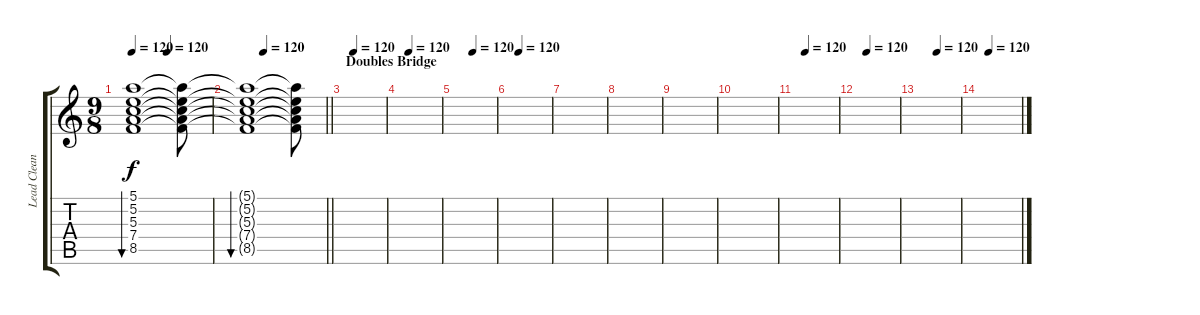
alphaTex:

\track ("Lead Clean" "Lead Clean") {instrument electricguitarjazz}
\staff {score tabs}
\tuning (E4 B3 G3 D3 A2 D2) {hide}
\ts (9 8)
\tempo 120
\tempo (120 0.4444444444444444)
\clef g2
\ks c
(5.1 5.2 5.3 7.4 8.5).1{bu 240 dy f} (5.1{t} 5.2{t} 5.3{t} 7.4{t} 8.5{t}).8 |
\tempo (120 0.2222222222222222)
\barLineRight lightlight
(5.1{t} 5.2{t} 5.3{t} 7.4{t} 8.5{t}).1{bu 240} (5.1{t} 5.2{t} 5.3{t} 7.4{t} 8.5{t}).8 |
\section ("" "Doubles Bridge")
\tempo (120 0.2222222222222222)
|
\tempo (120 0.2222222222222222)
|
\tempo (120 0.4444444444444444)
|
\tempo (120 0.2222222222222222)
|
|
|
|
|
\tempo (120 0.2222222222222222)
|
\tempo (120 0.2222222222222222)
|
\tempo (120 0.4444444444444444)
|
\tempo (120 0.2222222222222222)
